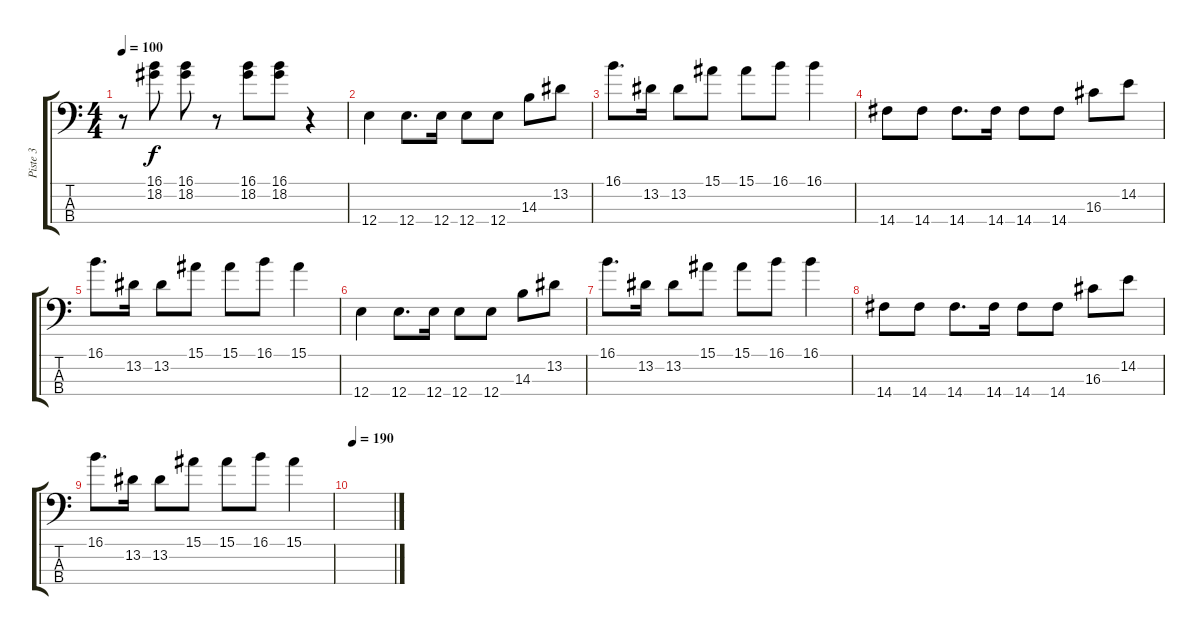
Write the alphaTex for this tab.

\track ("Piste 3" "Piste 3") {instrument electricbassfinger}
\staff {score tabs}
\tuning (G2 D2 A1 E1) {hide}
\ts (4 4)
\tempo 100
\clef f4
\ks c
r.8{dy f} (16.1 18.2).8 (16.1 18.2).8 r.8 (16.1 18.2).8 (16.1 18.2).8 r.4 |
12.4.4 12.4.8{d} 12.4.16 12.4.8 12.4.8 14.3.8 13.2.8 |
16.1.8{d} 13.2.16 13.2.8 15.1.8 15.1.8 16.1.8 16.1.4 |
14.4.8 14.4.8 14.4.8{d} 14.4.16 14.4.8 14.4.8 16.3.8 14.2.8 |
16.1.8{d} 13.2.16 13.2.8 15.1.8 15.1.8 16.1.8 15.1.4 |
12.4.4 12.4.8{d} 12.4.16 12.4.8 12.4.8 14.3.8 13.2.8 |
16.1.8{d} 13.2.16 13.2.8 15.1.8 15.1.8 16.1.8 16.1.4 |
14.4.8 14.4.8 14.4.8{d} 14.4.16 14.4.8 14.4.8 16.3.8 14.2.8 |
16.1.8{d} 13.2.16 13.2.8 15.1.8 15.1.8 16.1.8 15.1.4 |
\tempo 190
